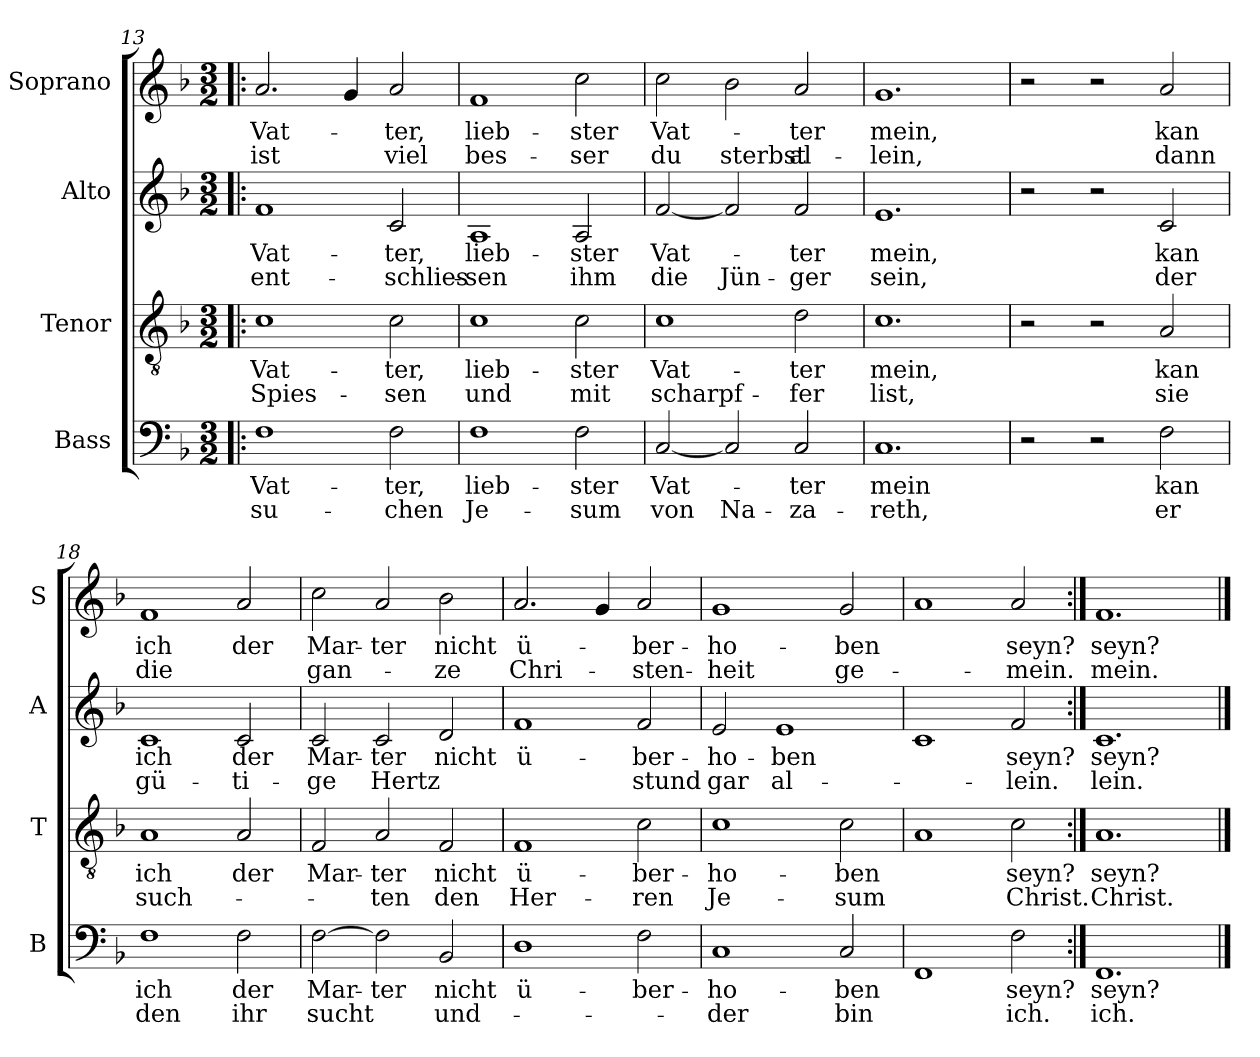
**kern	**text	**text	**kern	**text	**text	**kern	**text	**text	**kern	**text	**text
*part4	*part4	*part4	*part3	*part3	*part3	*part2	*part2	*part2	*part1	*part1	*part1
*staff4	*staff4	*staff4	*staff3	*staff3	*staff3	*staff2	*staff2	*staff2	*staff1	*staff1	*staff1
*I"Bass	*	*	*I"Tenor	*	*	*I"Alto	*	*	*I"Soprano	*	*
*I'B	*	*	*I'T	*	*	*I'A	*	*	*I'S	*	*
!!LO:PB:g=z
*clefF4	*	*	*clefGv2	*	*	*clefG2	*	*	*clefG2	*	*
*k[b-]	*	*	*k[b-]	*	*	*k[b-]	*	*	*k[b-]	*	*
*F:	*	*	*F:	*	*	*F:	*	*	*F:	*	*
*M3/2	*	*	*M3/2	*	*	*M3/2	*	*	*M3/2	*	*
=13!|:	=13!|:	=13!|:	=13!|:	=13!|:	=13!|:	=13!|:	=13!|:	=13!|:	=13!|:	=13!|:	=13!|:
!	!LO:LY:b	!LO:LY:b	!	!LO:LY:b	!LO:LY:b	!	!LO:LY:b	!LO:LY:b	!	!LO:LY:b	!LO:LY:b
1F	Vat-	su-	1c	Vat-	Spies-	1f	Vat-	ent-	2.a/	Vat-	ist
.	.	.	.	.	.	.	.	.	4g/	.	.
!	!LO:LY:b	!LO:LY:b	!	!LO:LY:b	!LO:LY:b	!	!LO:LY:b	!LO:LY:b	!	!LO:LY:b	!LO:LY:b
2F\	-ter,	-chen	2c\	-ter,	-sen	2c/	-ter,	-schlies-	2a/	-ter,	viel
=14	=14	=14	=14	=14	=14	=14	=14	=14	=14	=14	=14
!	!LO:LY:b	!LO:LY:b	!	!LO:LY:b	!LO:LY:b	!	!LO:LY:b	!LO:LY:b	!	!LO:LY:b	!LO:LY:b
1F	lieb-	Je-	1c	lieb-	und	1A	lieb-	-sen	1f	lieb-	bes-
!	!LO:LY:b	!LO:LY:b	!	!LO:LY:b	!LO:LY:b	!	!LO:LY:b	!LO:LY:b	!	!LO:LY:b	!LO:LY:b
2F\	-ster	-sum	2c\	-ster	mit	2A/	-ster	ihm	2cc\	-ster	-ser
=15	=15	=15	=15	=15	=15	=15	=15	=15	=15	=15	=15
!	!LO:LY:b	!LO:LY:b	!	!LO:LY:b	!LO:LY:b	!	!LO:LY:b	!LO:LY:b	!	!LO:LY:b	!LO:LY:b
[2C/	Vat-	von	1c	Vat-	scharpf-	[2f/	Vat-	die	2cc\	Vat-	du
!	!	!LO:LY:b	!	!	!	!	!	!LO:LY:b	!	!	!LO:LY:b
2C/]	.	Na-	.	.	.	2f/]	.	Jün-	2b-\	.	sterbst
!	!LO:LY:b	!LO:LY:b	!	!LO:LY:b	!LO:LY:b	!	!LO:LY:b	!LO:LY:b	!	!LO:LY:b	!LO:LY:b
2C/	-ter	-za-	2d\	-ter	-fer	2f/	-ter	-ger	2a/	-ter	al-
=16	=16	=16	=16	=16	=16	=16	=16	=16	=16	=16	=16
!	!LO:LY:b	!LO:LY:b	!	!LO:LY:b	!LO:LY:b	!	!LO:LY:b	!LO:LY:b	!	!LO:LY:b	!LO:LY:b
1.C	mein	-reth,	1.c	mein,	list,	1.e	mein,	sein,	1.g	mein,	-lein,
=17	=17	=17	=17	=17	=17	=17	=17	=17	=17	=17	=17
2r	.	.	2r	.	.	2r	.	.	2r	.	.
2r	.	.	2r	.	.	2r	.	.	2r	.	.
!	!LO:LY:b	!LO:LY:b	!	!LO:LY:b	!LO:LY:b	!	!LO:LY:b	!LO:LY:b	!	!LO:LY:b	!LO:LY:b
2F\	kan	er	2A/	kan	sie	2c/	kan	der	2a/	kan	dann
=18	=18	=18	=18	=18	=18	=18	=18	=18	=18	=18	=18
!	!LO:LY:b	!LO:LY:b	!	!LO:LY:b	!LO:LY:b	!	!LO:LY:b	!LO:LY:b	!	!LO:LY:b	!LO:LY:b
1F	ich	den	1A	ich	such-	1c	ich	gü-	1f	ich	die
!	!LO:LY:b	!LO:LY:b	!	!LO:LY:b	!	!	!LO:LY:b	!LO:LY:b	!	!LO:LY:b	!
2F\	der	ihr	2A/	der	.	2c/	der	-ti-	2a/	der	.
!!LO:LB:g=z
=19	=19	=19	=19	=19	=19	=19	=19	=19	=19	=19	=19
!	!LO:LY:b	!LO:LY:b	!	!LO:LY:b	!	!	!LO:LY:b	!LO:LY:b	!	!LO:LY:b	!LO:LY:b
[2F\	Mar-	sucht	2F/	Mar-	.	2c/	Mar-	-ge	2cc\	Mar-	gan-
!	!LO:LY:b	!	!	!LO:LY:b	!LO:LY:b	!	!LO:LY:b	!LO:LY:b	!	!LO:LY:b	!
2F\]	-ter	.	2A/	-ter	-ten	2c/	-ter	Hertz	2a/	-ter	.
!	!LO:LY:b	!LO:LY:b	!	!LO:LY:b	!LO:LY:b	!	!LO:LY:b	!	!	!LO:LY:b	!LO:LY:b
2BB-/	nicht	und-	2F/	nicht	den	2d/	nicht	.	2b-\	nicht	-ze
=20	=20	=20	=20	=20	=20	=20	=20	=20	=20	=20	=20
!	!LO:LY:b	!	!	!LO:LY:b	!LO:LY:b	!	!LO:LY:b	!	!	!LO:LY:b	!LO:LY:b
1D	ü-	.	1F	ü-	Her-	1f	ü-	.	2.a/	ü-	Chri-
.	.	.	.	.	.	.	.	.	4g/	.	.
!	!LO:LY:b	!	!	!LO:LY:b	!LO:LY:b	!	!LO:LY:b	!LO:LY:b	!	!LO:LY:b	!LO:LY:b
2F\	-ber-	.	2c\	-ber-	-ren	2f/	-ber-	stund	2a/	-ber-	-sten-
=21	=21	=21	=21	=21	=21	=21	=21	=21	=21	=21	=21
!	!LO:LY:b	!LO:LY:b	!	!LO:LY:b	!LO:LY:b	!	!LO:LY:b	!LO:LY:b	!	!LO:LY:b	!LO:LY:b
1C	-ho-	-der	1c	-ho-	Je-	2e/	-ho-	gar	1g	-ho-	-heit
!	!	!	!	!	!	!	!LO:LY:b	!LO:LY:b	!	!	!
.	.	.	.	.	.	1e	-ben	al-	.	.	.
!	!LO:LY:b	!LO:LY:b	!	!LO:LY:b	!LO:LY:b	!	!	!	!	!LO:LY:b	!LO:LY:b
2C/	-ben	bin	2c\	-ben	-sum	.	.	.	2g/	-ben	ge-
=22	=22	=22	=22	=22	=22	=22	=22	=22	=22	=22	=22
1FF	.	.	1A	.	.	1c	.	.	1a	.	.
!	!LO:LY:b	!LO:LY:b	!	!LO:LY:b	!LO:LY:b	!	!LO:LY:b	!LO:LY:b	!	!LO:LY:b	!LO:LY:b
2F\	seyn?	ich.	2c\	seyn?	Christ.	2f/	seyn?	-lein.	2a/	seyn?	-mein.
=23:|!	=23:|!	=23:|!	=23:|!	=23:|!	=23:|!	=23:|!	=23:|!	=23:|!	=23:|!	=23:|!	=23:|!
!	!LO:LY:b	!LO:LY:b	!	!LO:LY:b	!LO:LY:b	!	!LO:LY:b	!LO:LY:b	!	!LO:LY:b	!LO:LY:b
1.FF	seyn?	ich.	1.A	seyn?	Christ.	1.c	seyn?	lein.	1.f	seyn?	mein.
==	==	==	==	==	==	==	==	==	==	==	==
*-	*-	*-	*-	*-	*-	*-	*-	*-	*-	*-	*-
